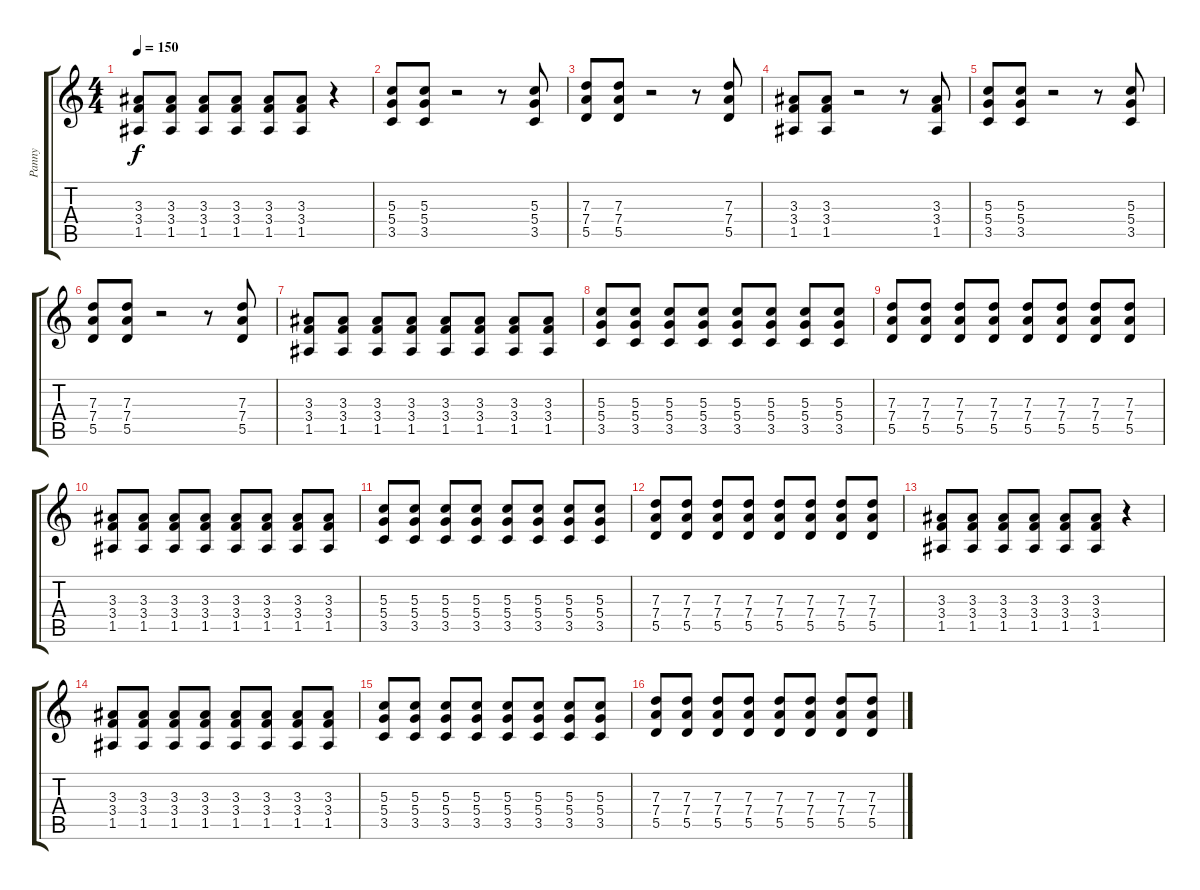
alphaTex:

\track ("Panny" "Panny") {instrument distortionguitar}
\staff {score tabs}
\tuning (E4 B3 G3 D3 A2 E2) {hide}
\ts (4 4)
\tempo 150
\clef g2
\ks c
(3.3 3.4 1.5).8{dy f} (3.3 3.4 1.5).8 (3.3 3.4 1.5).8 (3.3 3.4 1.5).8 (3.3 3.4 1.5).8 (3.3 3.4 1.5).8 r.4 |
(5.3 5.4 3.5).8 (5.3 5.4 3.5).8 r.2 r.8 (5.3 5.4 3.5).8 |
(7.3 7.4 5.5).8 (7.3 7.4 5.5).8 r.2 r.8 (7.3 7.4 5.5).8 |
(3.3 3.4 1.5).8 (3.3 3.4 1.5).8 r.2 r.8 (3.3 3.4 1.5).8 |
(5.3 5.4 3.5).8 (5.3 5.4 3.5).8 r.2 r.8 (5.3 5.4 3.5).8 |
(7.3 7.4 5.5).8 (7.3 7.4 5.5).8 r.2 r.8 (7.3 7.4 5.5).8 |
(3.3 3.4 1.5).8 (3.3 3.4 1.5).8 (3.3 3.4 1.5).8 (3.3 3.4 1.5).8 (3.3 3.4 1.5).8 (3.3 3.4 1.5).8 (3.3 3.4 1.5).8 (3.3 3.4 1.5).8 |
(5.3 5.4 3.5).8 (5.3 5.4 3.5).8 (5.3 5.4 3.5).8 (5.3 5.4 3.5).8 (5.3 5.4 3.5).8 (5.3 5.4 3.5).8 (5.3 5.4 3.5).8 (5.3 5.4 3.5).8 |
(7.3 7.4 5.5).8 (7.3 7.4 5.5).8 (7.3 7.4 5.5).8 (7.3 7.4 5.5).8 (7.3 7.4 5.5).8 (7.3 7.4 5.5).8 (7.3 7.4 5.5).8 (7.3 7.4 5.5).8 |
(3.3 3.4 1.5).8 (3.3 3.4 1.5).8 (3.3 3.4 1.5).8 (3.3 3.4 1.5).8 (3.3 3.4 1.5).8 (3.3 3.4 1.5).8 (3.3 3.4 1.5).8 (3.3 3.4 1.5).8 |
(5.3 5.4 3.5).8 (5.3 5.4 3.5).8 (5.3 5.4 3.5).8 (5.3 5.4 3.5).8 (5.3 5.4 3.5).8 (5.3 5.4 3.5).8 (5.3 5.4 3.5).8 (5.3 5.4 3.5).8 |
(7.3 7.4 5.5).8 (7.3 7.4 5.5).8 (7.3 7.4 5.5).8 (7.3 7.4 5.5).8 (7.3 7.4 5.5).8 (7.3 7.4 5.5).8 (7.3 7.4 5.5).8 (7.3 7.4 5.5).8 |
(3.3 3.4 1.5).8 (3.3 3.4 1.5).8 (3.3 3.4 1.5).8 (3.3 3.4 1.5).8 (3.3 3.4 1.5).8 (3.3 3.4 1.5).8 r.4 |
(3.3 3.4 1.5).8 (3.3 3.4 1.5).8 (3.3 3.4 1.5).8 (3.3 3.4 1.5).8 (3.3 3.4 1.5).8 (3.3 3.4 1.5).8 (3.3 3.4 1.5).8 (3.3 3.4 1.5).8 |
(5.3 5.4 3.5).8 (5.3 5.4 3.5).8 (5.3 5.4 3.5).8 (5.3 5.4 3.5).8 (5.3 5.4 3.5).8 (5.3 5.4 3.5).8 (5.3 5.4 3.5).8 (5.3 5.4 3.5).8 |
(7.3 7.4 5.5).8 (7.3 7.4 5.5).8 (7.3 7.4 5.5).8 (7.3 7.4 5.5).8 (7.3 7.4 5.5).8 (7.3 7.4 5.5).8 (7.3 7.4 5.5).8 (7.3 7.4 5.5).8
